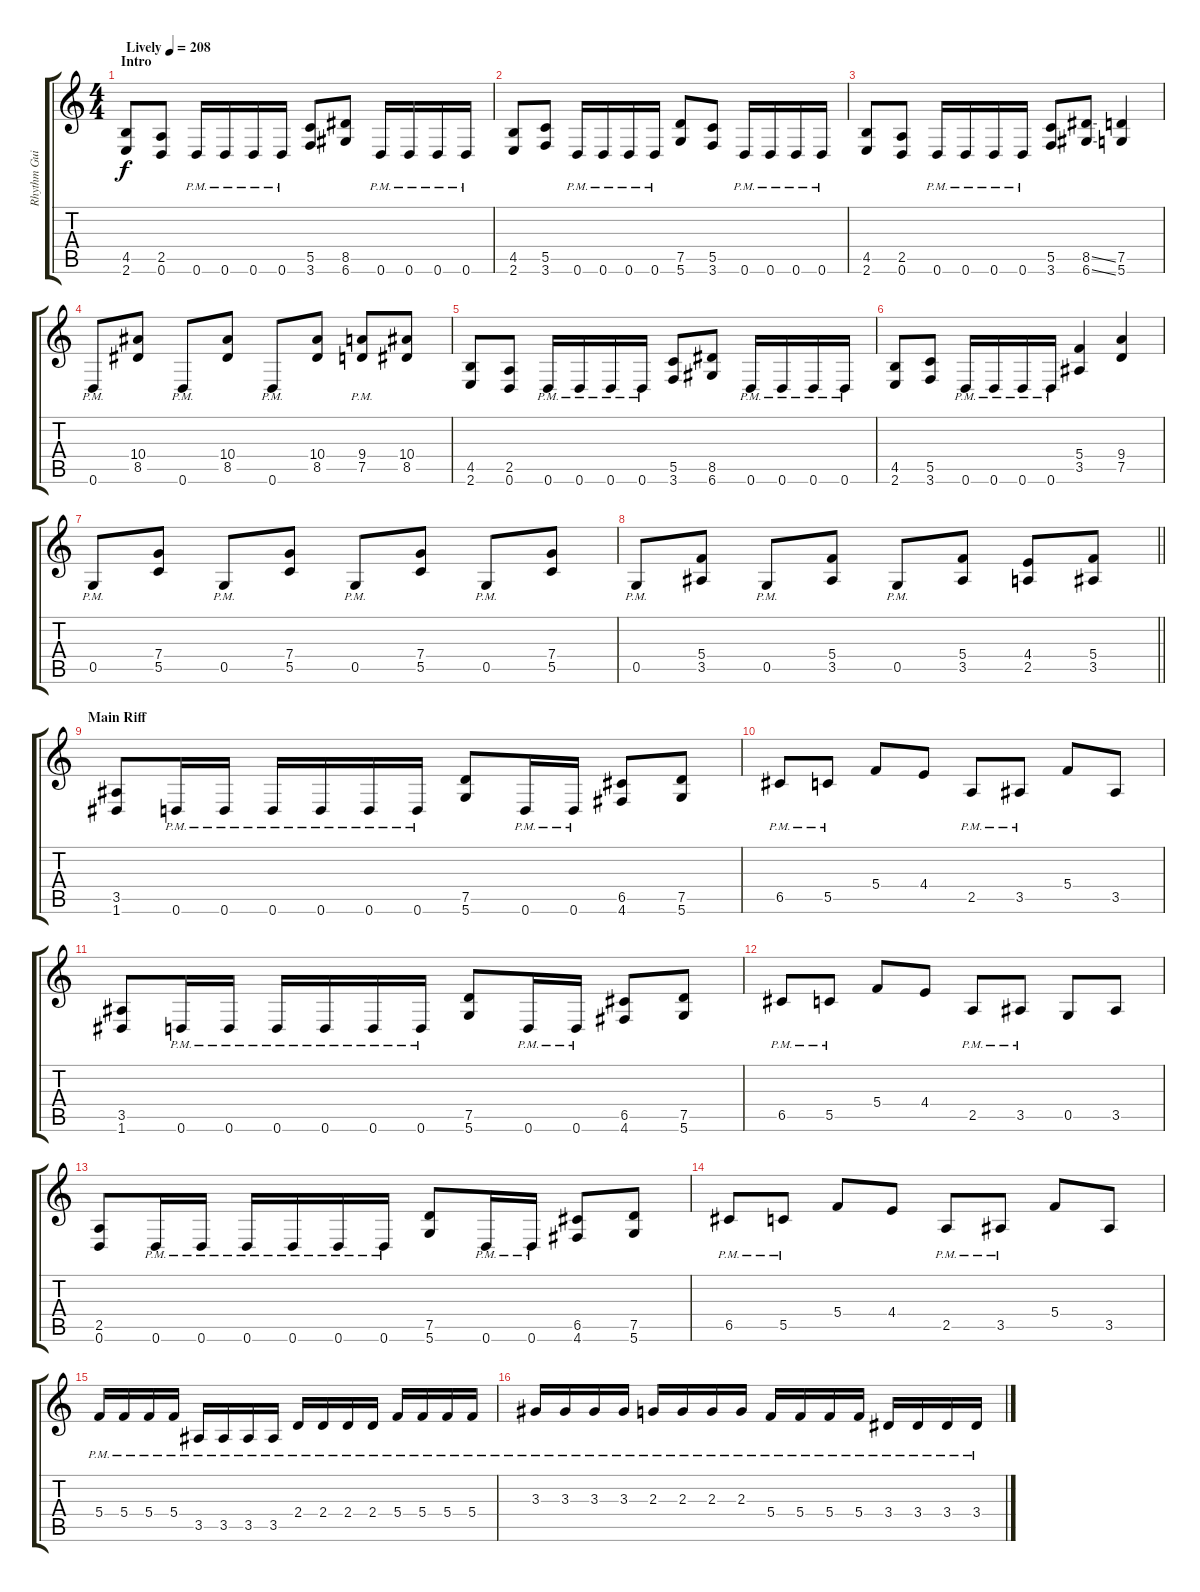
\track ("Rhythm Guitar" "Rhythm Gui") {instrument distortionguitar}
\staff {score tabs}
\tuning (D4 A3 F3 C3 G2 D2) {hide}
\ts (4 4)
\section ("" "Intro")
\tempo (208 "Lively")
\clef g2
\ks c
(4.5 2.6).8{dy f instrument distortionguitar} (2.5 0.6).8 0.6{pm}.16 0.6{pm}.16 0.6{pm}.16 0.6{pm}.16 (5.5 3.6).8 (8.5 6.6).8 0.6{pm}.16 0.6{pm}.16 0.6{pm}.16 0.6{pm}.16 |
(4.5 2.6).8 (5.5 3.6).8 0.6{pm}.16 0.6{pm}.16 0.6{pm}.16 0.6{pm}.16 (7.5 5.6).8 (5.5 3.6).8 0.6{pm}.16 0.6{pm}.16 0.6{pm}.16 0.6{pm}.16 |
(4.5 2.6).8 (2.5 0.6).8 0.6{pm}.16 0.6{pm}.16 0.6{pm}.16 0.6{pm}.16 (5.5 3.6).8 (8.5{ss} 6.6{ss}).8 (7.5 5.6).4 |
0.6{pm}.8 (10.4 8.5).8 0.6{pm}.8 (10.4 8.5).8 0.6{pm}.8 (10.4 8.5).8 (9.4 7.5{pm}).8 (10.4 8.5).8 |
(4.5 2.6).8 (2.5 0.6).8 0.6{pm}.16 0.6{pm}.16 0.6{pm}.16 0.6{pm}.16 (5.5 3.6).8 (8.5 6.6).8 0.6{pm}.16 0.6{pm}.16 0.6{pm}.16 0.6{pm}.16 |
(4.5 2.6).8 (5.5 3.6).8 0.6{pm}.16 0.6{pm}.16 0.6{pm}.16 0.6{pm}.16 (5.4 3.5).4 (9.4 7.5).4 |
0.5{pm}.8 (7.4 5.5).8 0.5{pm}.8 (7.4 5.5).8 0.5{pm}.8 (7.4 5.5).8 0.5{pm}.8 (7.4 5.5).8 |
\barLineRight lightlight
0.5{pm}.8 (5.4 3.5).8 0.5{pm}.8 (5.4 3.5).8 0.5{pm}.8 (5.4 3.5).8 (4.4 2.5).8 (5.4 3.5).8 |
\section ("" "Main Riff")
(3.5 1.6).8 0.6{pm}.16 0.6{pm}.16 0.6{pm}.16 0.6{pm}.16 0.6{pm}.16 0.6{pm}.16 (7.5 5.6).8 0.6{pm}.16 0.6{pm}.16 (6.5 4.6).8 (7.5 5.6).8 |
6.5{pm}.8 5.5{pm}.8 5.4.8 4.4.8 2.5{pm}.8 3.5{pm}.8 5.4.8 3.5.8 |
(3.5 1.6).8 0.6{pm}.16 0.6{pm}.16 0.6{pm}.16 0.6{pm}.16 0.6{pm}.16 0.6{pm}.16 (7.5 5.6).8 0.6{pm}.16 0.6{pm}.16 (6.5 4.6).8 (7.5 5.6).8 |
6.5{pm}.8 5.5{pm}.8 5.4.8 4.4.8 2.5{pm}.8 3.5{pm}.8 0.5.8 3.5.8 |
(2.5 0.6).8 0.6{pm}.16 0.6{pm}.16 0.6{pm}.16 0.6{pm}.16 0.6{pm}.16 0.6{pm}.16 (7.5 5.6).8 0.6{pm}.16 0.6{pm}.16 (6.5 4.6).8 (7.5 5.6).8 |
6.5{pm}.8 5.5{pm}.8 5.4.8 4.4.8 2.5{pm}.8 3.5{pm}.8 5.4.8 3.5.8 |
5.4{pm}.16{volume 15} 5.4{pm}.16 5.4{pm}.16 5.4{pm}.16 3.5{pm}.16 3.5{pm}.16 3.5{pm}.16 3.5{pm}.16 2.4{pm}.16 2.4{pm}.16 2.4{pm}.16 2.4{pm}.16 5.4{pm}.16 5.4{pm}.16 5.4{pm}.16 5.4{pm}.16 |
3.3{pm}.16 3.3{pm}.16 3.3{pm}.16 3.3{pm}.16 2.3{pm}.16 2.3{pm}.16 2.3{pm}.16 2.3{pm}.16 5.4{pm}.16 5.4{pm}.16 5.4{pm}.16 5.4{pm}.16 3.4{pm}.16 3.4{pm}.16 3.4{pm}.16 3.4{pm}.16
